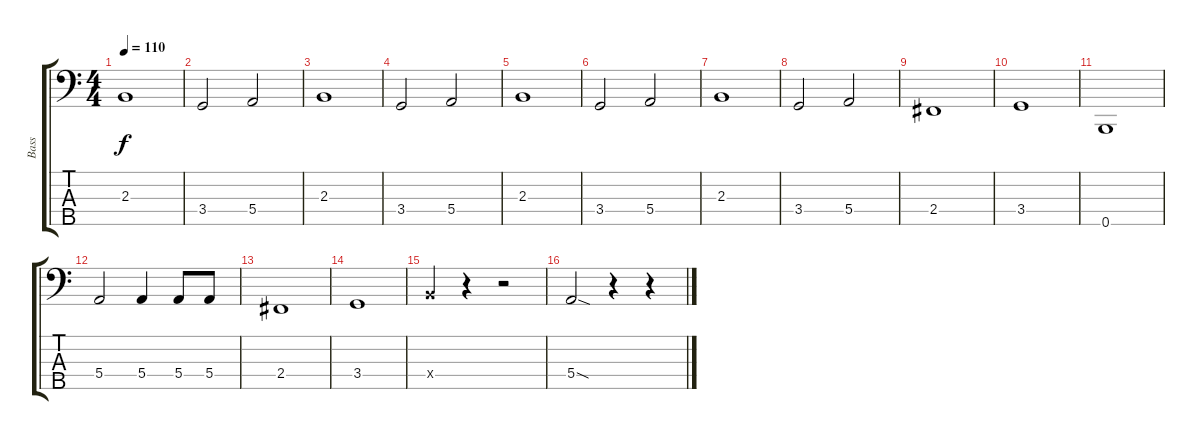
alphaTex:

\track ("Bass" "Bass") {instrument electricbassfinger}
\staff {score tabs}
\tuning (G2 D2 A1 E1 B0) {hide}
\ts (4 4)
\tempo 110
\clef f4
\ks c
2.3.1{dy f} |
3.4.2 5.4.2 |
2.3.1 |
3.4.2 5.4.2 |
2.3.1 |
3.4.2 5.4.2 |
2.3.1 |
3.4.2 5.4.2 |
2.4.1 |
3.4.1 |
0.5.1 |
5.4.2 5.4.4 5.4.8 5.4.8 |
2.4.1 |
3.4.1 |
7.4{x}.4 r.4 r.2 |
5.4{sod}.2 r.4 r.4
